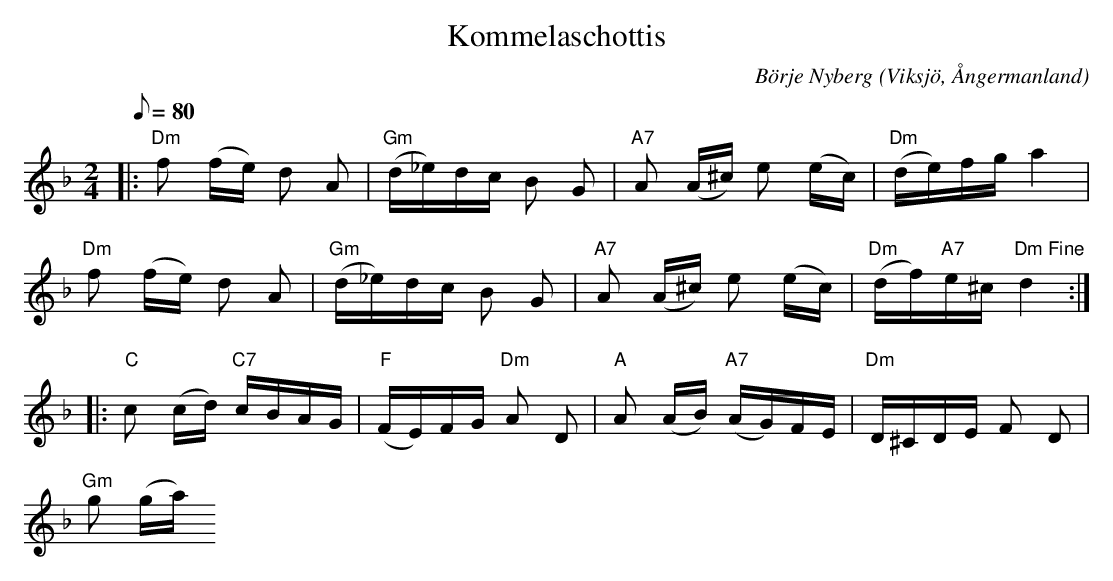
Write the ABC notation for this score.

X:1
T:Kommelaschottis
C:Börje Nyberg
O:Viksjö, Ångermanland
M:2/4
L:1/8
Q:80
K:Dm
|: "Dm"f (f/2e/2) d A | "Gm"(d/2_e/2)d/2c/2 B G | "A7"A (A/2^c/2) e (e/2c/2) |"Dm"(d/2e/2)f/2g/2 a2 |
"Dm"f (f/2e/2) d A | "Gm" (d/2_e/2)d/2c/2 B G | "A7"A (A/2^c/2) e (e/2c/2) | "Dm"(d/2f/2)"A7"e/2^c/2 "Dm Fine"d2::
"C"c (c/2d/2) "C7"c/2B/2A/2G/2 | "F"(F/2E/2)F/2G/2 "Dm"A D | "A"A (A/2B/2) "A7"(A/2G/2)F/2E/2 | "Dm"D/2^C/2D/2E/2 F D |
"Gm"g (g/2a/2)
